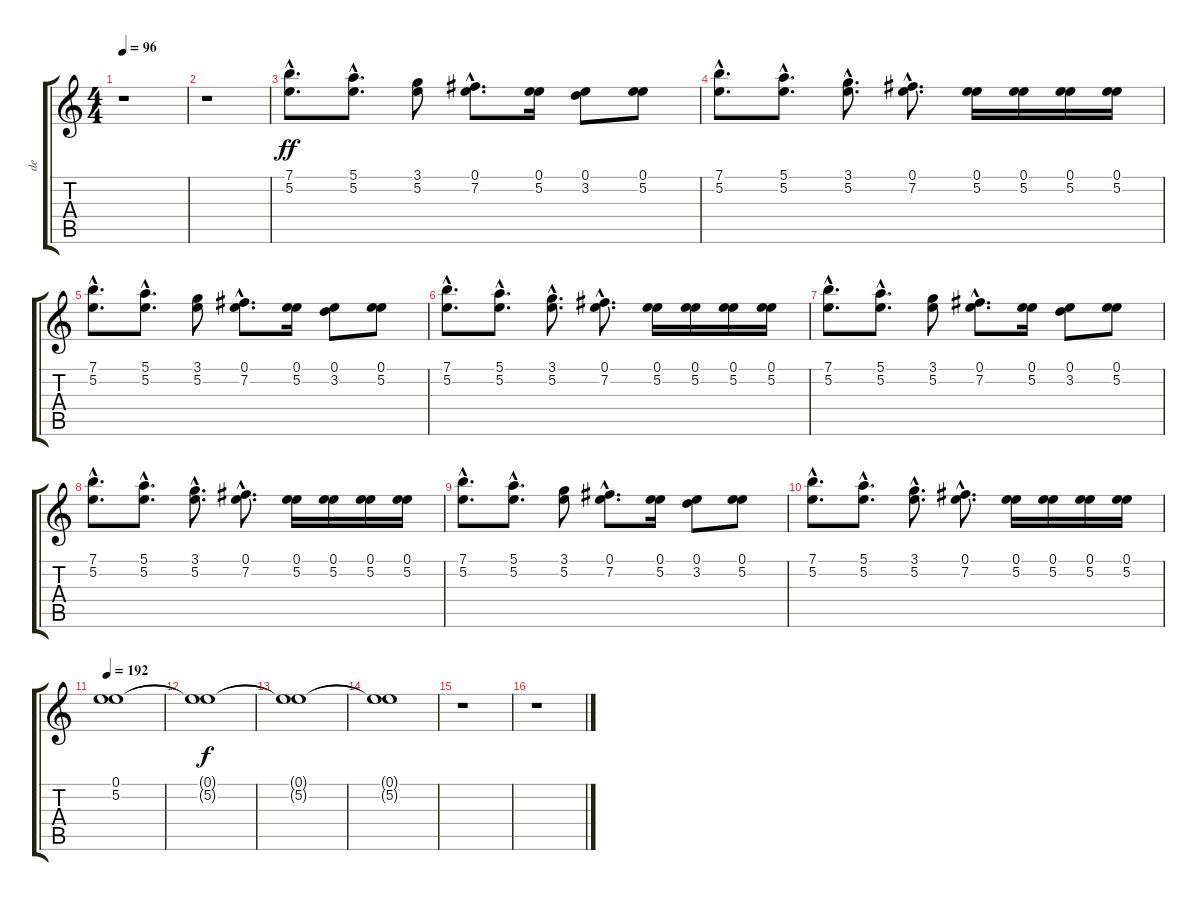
\track ("de" "de") {instrument distortionguitar}
\staff {score tabs}
\tuning (E4 B3 G3 D3 A2 E2) {hide}
\ts (4 4)
\tempo 96
\clef g2
\ks c
r.1{dy ff instrument distortionguitar} |
r.1 |
(7.1{hac} 5.2{hac}).8{d} (5.1{hac} 5.2{hac}).8{d} (3.1 5.2).8 (0.1{hac} 7.2{hac}).8{d} (0.1 5.2).16 (0.1 3.2).8 (0.1 5.2).8 |
(7.1{hac} 5.2{hac}).8{d} (5.1{hac} 5.2{hac}).8{d} (3.1{hac} 5.2{hac}).8{d} (0.1{hac} 7.2{hac}).8{d} (0.1 5.2).16 (0.1 5.2).16 (0.1 5.2).16 (0.1 5.2).16 |
(7.1{hac} 5.2{hac}).8{d} (5.1{hac} 5.2{hac}).8{d} (3.1 5.2).8 (0.1{hac} 7.2{hac}).8{d} (0.1 5.2).16 (0.1 3.2).8 (0.1 5.2).8 |
(7.1{hac} 5.2{hac}).8{d} (5.1{hac} 5.2{hac}).8{d} (3.1{hac} 5.2{hac}).8{d} (0.1{hac} 7.2{hac}).8{d} (0.1 5.2).16 (0.1 5.2).16 (0.1 5.2).16 (0.1 5.2).16 |
(7.1{hac} 5.2{hac}).8{d} (5.1{hac} 5.2{hac}).8{d} (3.1 5.2).8 (0.1{hac} 7.2{hac}).8{d} (0.1 5.2).16 (0.1 3.2).8 (0.1 5.2).8 |
(7.1{hac} 5.2{hac}).8{d} (5.1{hac} 5.2{hac}).8{d} (3.1{hac} 5.2{hac}).8{d} (0.1{hac} 7.2{hac}).8{d} (0.1 5.2).16 (0.1 5.2).16 (0.1 5.2).16 (0.1 5.2).16 |
(7.1{hac} 5.2{hac}).8{d} (5.1{hac} 5.2{hac}).8{d} (3.1 5.2).8 (0.1{hac} 7.2{hac}).8{d} (0.1 5.2).16 (0.1 3.2).8 (0.1 5.2).8 |
(7.1{hac} 5.2{hac}).8{d} (5.1{hac} 5.2{hac}).8{d} (3.1{hac} 5.2{hac}).8{d} (0.1{hac} 7.2{hac}).8{d} (0.1 5.2).16 (0.1 5.2).16 (0.1 5.2).16 (0.1 5.2).16 |
\tempo 192
(0.1 5.2).1 |
(0.1{t} 5.2{t}).1{dy f} |
(0.1{t} 5.2{t}).1 |
(0.1{t} 5.2{t}).1 |
r.1 |
r.1
